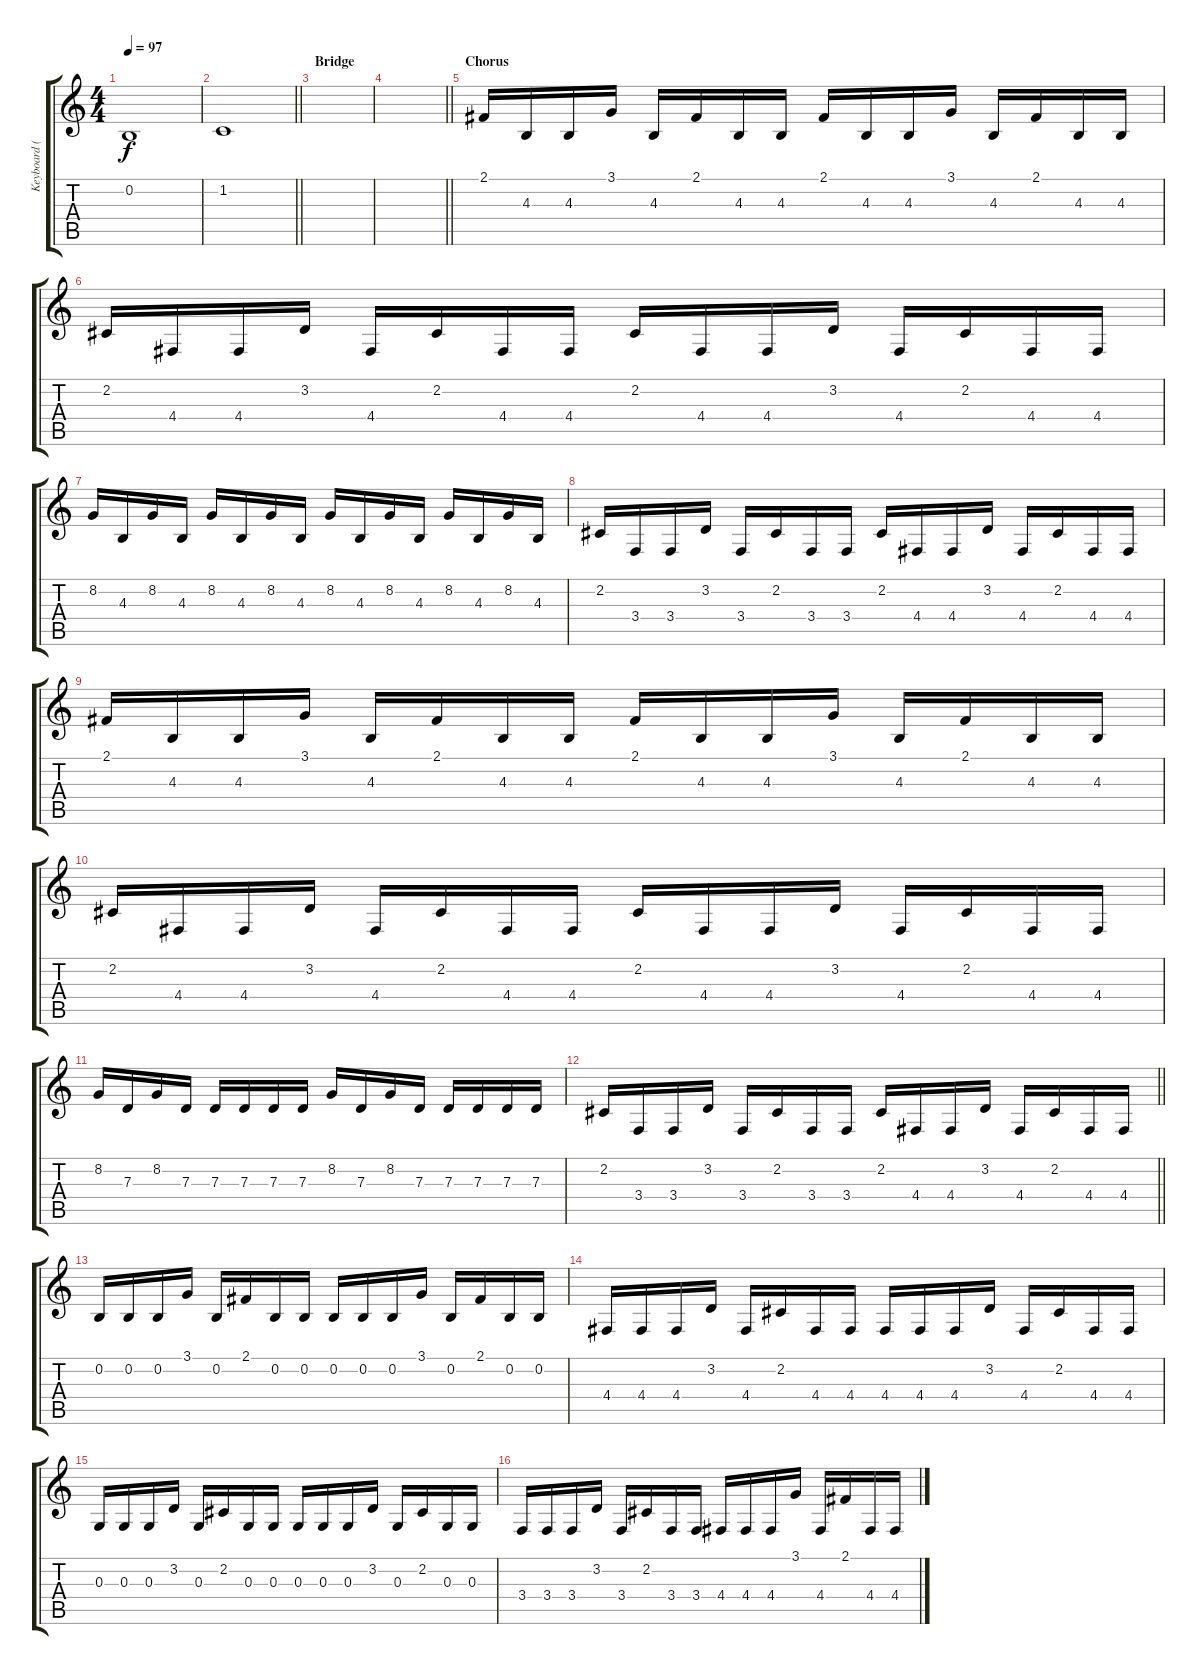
\track ("Keyboard (Jeff Siegel)" "Keyboard (") {instrument lead1square}
\staff {score tabs}
\tuning (E4 B3 G3 D3 A2 E2) {hide}
\ts (4 4)
\tempo 97
\clef g2
\ks c
0.2.1{dy f} |
\barLineRight lightlight
1.2.1 |
\section ("" "Bridge")
|
\barLineRight lightlight
|
\section ("" "Chorus")
2.1.16 4.3.16 4.3.16 3.1.16 4.3.16 2.1.16 4.3.16 4.3.16 2.1.16 4.3.16 4.3.16 3.1.16 4.3.16 2.1.16 4.3.16 4.3.16 |
2.2.16 4.4.16 4.4.16 3.2.16 4.4.16 2.2.16 4.4.16 4.4.16 2.2.16 4.4.16 4.4.16 3.2.16 4.4.16 2.2.16 4.4.16 4.4.16 |
8.2.16 4.3.16 8.2.16 4.3.16 8.2.16 4.3.16 8.2.16 4.3.16 8.2.16 4.3.16 8.2.16 4.3.16 8.2.16 4.3.16 8.2.16 4.3.16 |
2.2.16 3.4.16 3.4.16 3.2.16 3.4.16 2.2.16 3.4.16 3.4.16 2.2.16 4.4.16 4.4.16 3.2.16 4.4.16 2.2.16 4.4.16 4.4.16 |
2.1.16 4.3.16 4.3.16 3.1.16 4.3.16 2.1.16 4.3.16 4.3.16 2.1.16 4.3.16 4.3.16 3.1.16 4.3.16 2.1.16 4.3.16 4.3.16 |
2.2.16 4.4.16 4.4.16 3.2.16 4.4.16 2.2.16 4.4.16 4.4.16 2.2.16 4.4.16 4.4.16 3.2.16 4.4.16 2.2.16 4.4.16 4.4.16 |
8.2.16 7.3.16 8.2.16 7.3.16 7.3.16 7.3.16 7.3.16 7.3.16 8.2.16 7.3.16 8.2.16 7.3.16 7.3.16 7.3.16 7.3.16 7.3.16 |
\barLineRight lightlight
2.2.16 3.4.16 3.4.16 3.2.16 3.4.16 2.2.16 3.4.16 3.4.16 2.2.16 4.4.16 4.4.16 3.2.16 4.4.16 2.2.16 4.4.16 4.4.16 |
0.2.16 0.2.16 0.2.16 3.1.16 0.2.16 2.1.16 0.2.16 0.2.16 0.2.16 0.2.16 0.2.16 3.1.16 0.2.16 2.1.16 0.2.16 0.2.16 |
4.4.16 4.4.16 4.4.16 3.2.16 4.4.16 2.2.16 4.4.16 4.4.16 4.4.16 4.4.16 4.4.16 3.2.16 4.4.16 2.2.16 4.4.16 4.4.16 |
0.3.16 0.3.16 0.3.16 3.2.16 0.3.16 2.2.16 0.3.16 0.3.16 0.3.16 0.3.16 0.3.16 3.2.16 0.3.16 2.2.16 0.3.16 0.3.16 |
3.4.16 3.4.16 3.4.16 3.2.16 3.4.16 2.2.16 3.4.16 3.4.16 4.4.16 4.4.16 4.4.16 3.1.16 4.4.16 2.1.16 4.4.16 4.4.16
